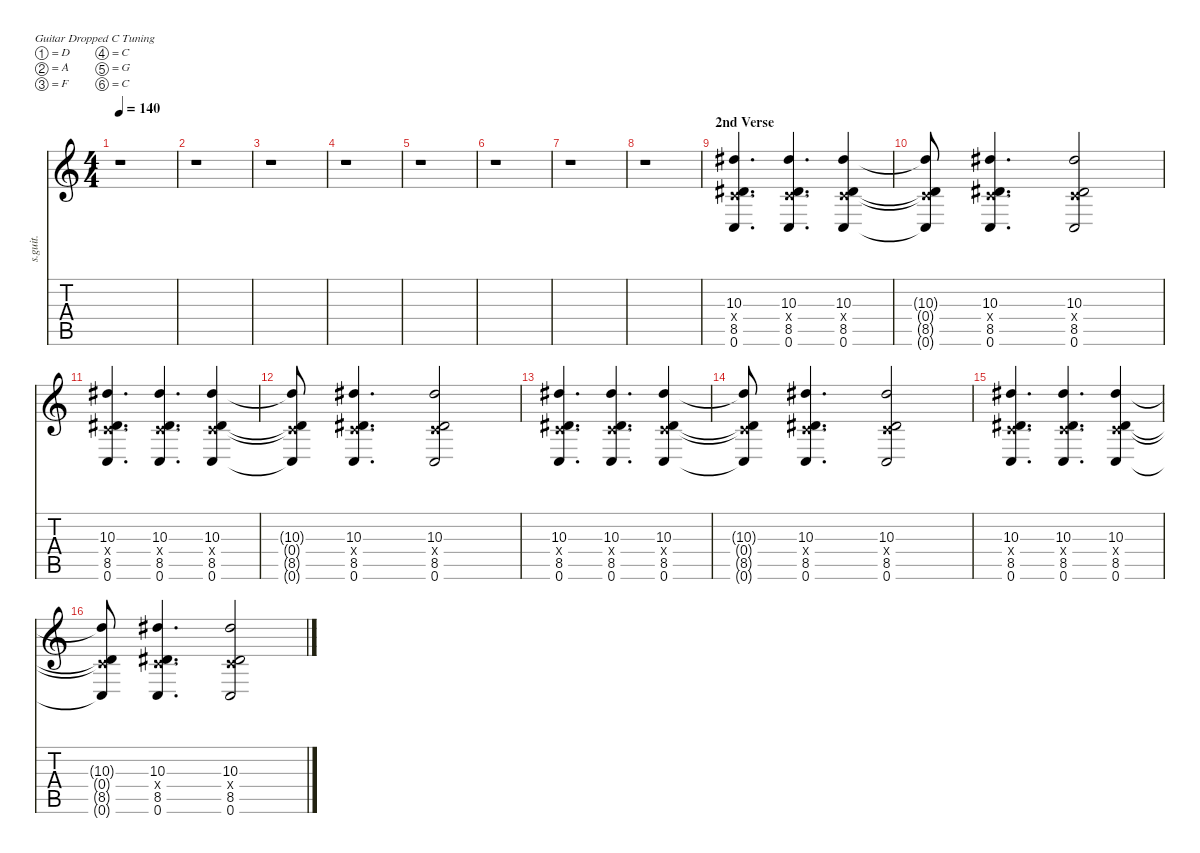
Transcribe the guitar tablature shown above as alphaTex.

\defaultSystemsLayout 4
\hideDynamics
\bracketExtendMode nobrackets
\track ("Stephen Carpenter" "s.guit.") {instrument overdrivenguitar}
\staff {score tabs}
\tuning (D4 A3 F3 C3 G2 C2)
\ts (4 4)
\tempo 140
\clef g2
\ks c
r.1{dy fff} |
r.1 |
r.1 |
r.1 |
r.1 |
r.1 |
r.1 |
r.1 |
\section ("" "2nd Verse")
(10.3{acc #} 8.5{acc #} 0.6 0.4{x}).4{d lyrics (0 "") lyrics (1 "") lyrics (2 "") lyrics (3 "") lyrics (4 "")} (10.3{acc #} 8.5{acc #} 0.6 0.4{x}).4{d lyrics (0 "") lyrics (1 "") lyrics (2 "") lyrics (3 "") lyrics (4 "")} (10.3{acc #} 8.5{acc #} 0.6 0.4{x}).4{lyrics (0 "") lyrics (1 "") lyrics (2 "") lyrics (3 "") lyrics (4 "")} |
(10.3{t acc #} 8.5{t acc #} 0.6{t} 0.4{x t}).8{lyrics (0 "") lyrics (1 "") lyrics (2 "") lyrics (3 "") lyrics (4 "")} (10.3{acc #} 8.5{acc #} 0.6 0.4{x}).4{d lyrics (0 "") lyrics (1 "") lyrics (2 "") lyrics (3 "") lyrics (4 "")} (10.3{acc #} 8.5{acc #} 0.6 0.4{x}).2{lyrics (0 "") lyrics (1 "") lyrics (2 "") lyrics (3 "") lyrics (4 "")} |
(10.3{acc #} 8.5{acc #} 0.6 0.4{x}).4{d lyrics (0 "") lyrics (1 "") lyrics (2 "") lyrics (3 "") lyrics (4 "")} (10.3{acc #} 8.5{acc #} 0.6 0.4{x}).4{d lyrics (0 "") lyrics (1 "") lyrics (2 "") lyrics (3 "") lyrics (4 "")} (10.3{acc #} 8.5{acc #} 0.6 0.4{x}).4{lyrics (0 "") lyrics (1 "") lyrics (2 "") lyrics (3 "") lyrics (4 "")} |
(10.3{t acc #} 8.5{t acc #} 0.6{t} 0.4{x t}).8{lyrics (0 "") lyrics (1 "") lyrics (2 "") lyrics (3 "") lyrics (4 "")} (10.3{acc #} 8.5{acc #} 0.6 0.4{x}).4{d lyrics (0 "") lyrics (1 "") lyrics (2 "") lyrics (3 "") lyrics (4 "")} (10.3{acc #} 8.5{acc #} 0.6 0.4{x}).2{lyrics (0 "") lyrics (1 "") lyrics (2 "") lyrics (3 "") lyrics (4 "")} |
(10.3{acc #} 8.5{acc #} 0.6 0.4{x}).4{d lyrics (0 "") lyrics (1 "") lyrics (2 "") lyrics (3 "") lyrics (4 "")} (10.3{acc #} 8.5{acc #} 0.6 0.4{x}).4{d lyrics (0 "") lyrics (1 "") lyrics (2 "") lyrics (3 "") lyrics (4 "")} (10.3{acc #} 8.5{acc #} 0.6 0.4{x}).4{lyrics (0 "") lyrics (1 "") lyrics (2 "") lyrics (3 "") lyrics (4 "")} |
(10.3{t acc #} 8.5{t acc #} 0.6{t} 0.4{x t}).8{lyrics (0 "") lyrics (1 "") lyrics (2 "") lyrics (3 "") lyrics (4 "")} (10.3{acc #} 8.5{acc #} 0.6 0.4{x}).4{d lyrics (0 "") lyrics (1 "") lyrics (2 "") lyrics (3 "") lyrics (4 "")} (10.3{acc #} 8.5{acc #} 0.6 0.4{x}).2{lyrics (0 "") lyrics (1 "") lyrics (2 "") lyrics (3 "") lyrics (4 "")} |
(10.3{acc #} 8.5{acc #} 0.6 0.4{x}).4{d lyrics (0 "") lyrics (1 "") lyrics (2 "") lyrics (3 "") lyrics (4 "")} (10.3{acc #} 8.5{acc #} 0.6 0.4{x}).4{d lyrics (0 "") lyrics (1 "") lyrics (2 "") lyrics (3 "") lyrics (4 "")} (10.3{acc #} 8.5{acc #} 0.6 0.4{x}).4{lyrics (0 "") lyrics (1 "") lyrics (2 "") lyrics (3 "") lyrics (4 "")} |
(10.3{t acc #} 8.5{t acc #} 0.6{t} 0.4{x t}).8{lyrics (0 "") lyrics (1 "") lyrics (2 "") lyrics (3 "") lyrics (4 "")} (10.3{acc #} 8.5{acc #} 0.6 0.4{x}).4{d lyrics (0 "") lyrics (1 "") lyrics (2 "") lyrics (3 "") lyrics (4 "")} (10.3{acc #} 8.5{acc #} 0.6 0.4{x}).2{lyrics (0 "") lyrics (1 "") lyrics (2 "") lyrics (3 "") lyrics (4 "")}
